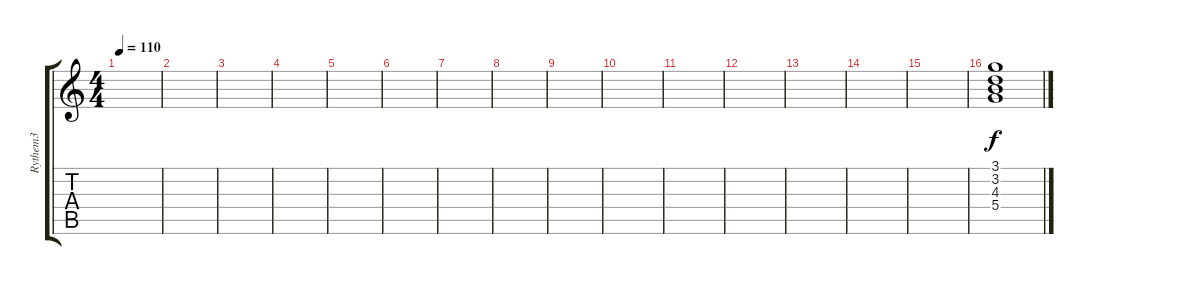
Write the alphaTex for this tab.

\track ("Rythem3" "Rythem3") {instrument electricguitarclean}
\staff {score tabs}
\tuning (E4 B3 G3 D3 A2 E2) {hide}
\ts (4 4)
\tempo 110
\clef g2
\ks c
|
|
|
|
|
|
|
|
|
|
|
|
|
|
|
(3.1 3.2 4.3 5.4).1
